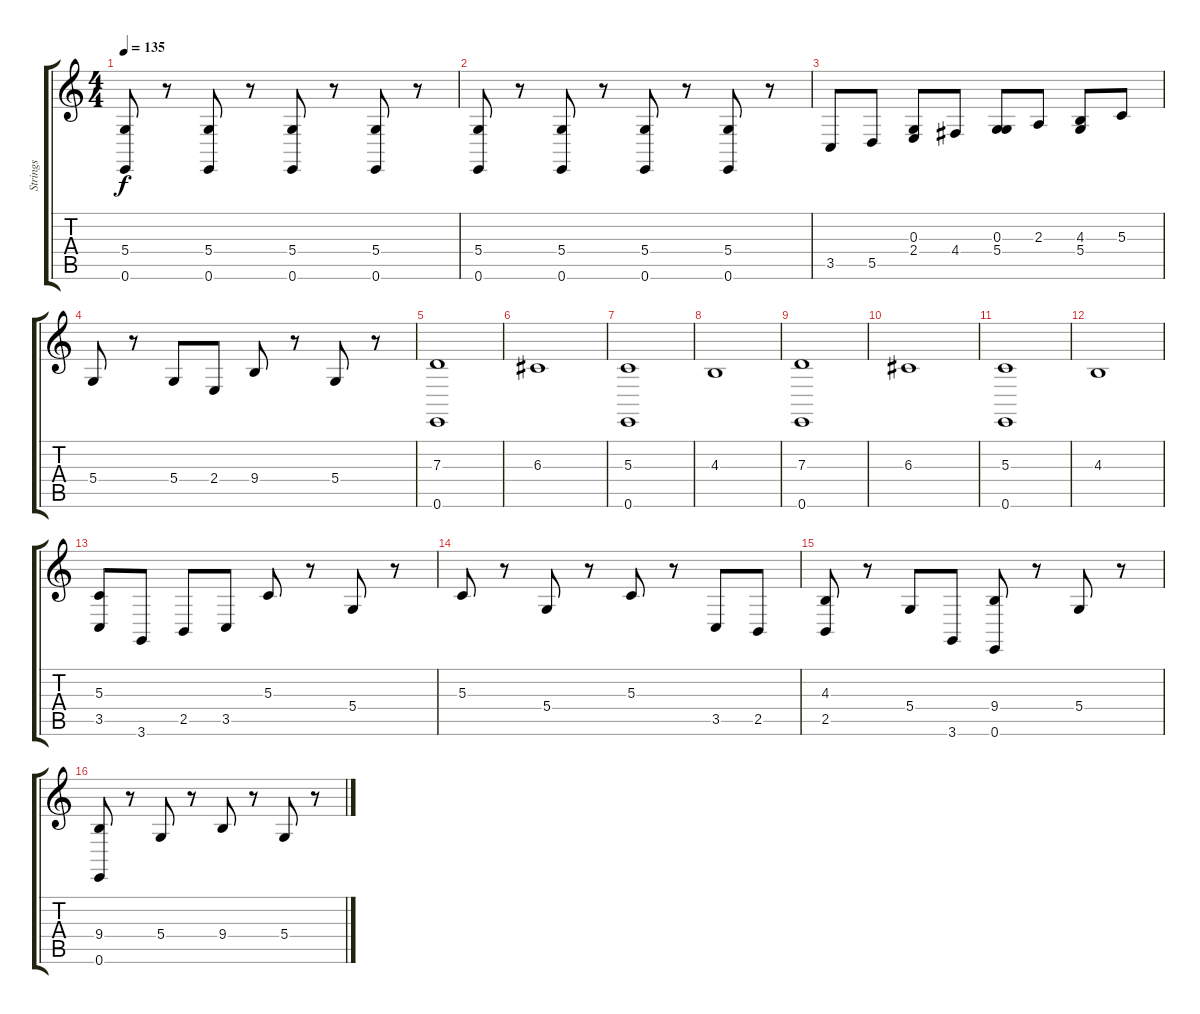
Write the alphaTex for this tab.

\track ("Strings" "Strings") {instrument cello}
\staff {score tabs}
\tuning (E4 B3 G3 D3 A2 E2) {hide}
\ts (4 4)
\tempo 135
\clef g2
\ks c
(5.4 0.6).8{dy f} r.8 (5.4 0.6).8 r.8 (5.4 0.6).8 r.8 (5.4 0.6).8 r.8 |
(5.4 0.6).8 r.8 (5.4 0.6).8 r.8 (5.4 0.6).8 r.8 (5.4 0.6).8 r.8 |
3.5.8 5.5.8 (0.3 2.4).8 4.4.8 (0.3 5.4).8 2.3.8 (4.3 5.4).8 5.3.8 |
5.4.8 r.8 5.4.8 2.4.8 9.4.8 r.8 5.4.8 r.8 |
(7.3 0.6).1 |
6.3.1 |
(5.3 0.6).1 |
4.3.1 |
(7.3 0.6).1 |
6.3.1 |
(5.3 0.6).1 |
4.3.1 |
(5.3 3.5).8 3.6.8 2.5.8 3.5.8 5.3.8 r.8 5.4.8 r.8 |
5.3.8 r.8 5.4.8 r.8 5.3.8 r.8 3.5.8 2.5.8 |
(4.3 2.5).8 r.8 5.4.8 3.6.8 (9.4 0.6).8 r.8 5.4.8 r.8 |
(9.4 0.6).8 r.8 5.4.8 r.8 9.4.8 r.8 5.4.8 r.8
